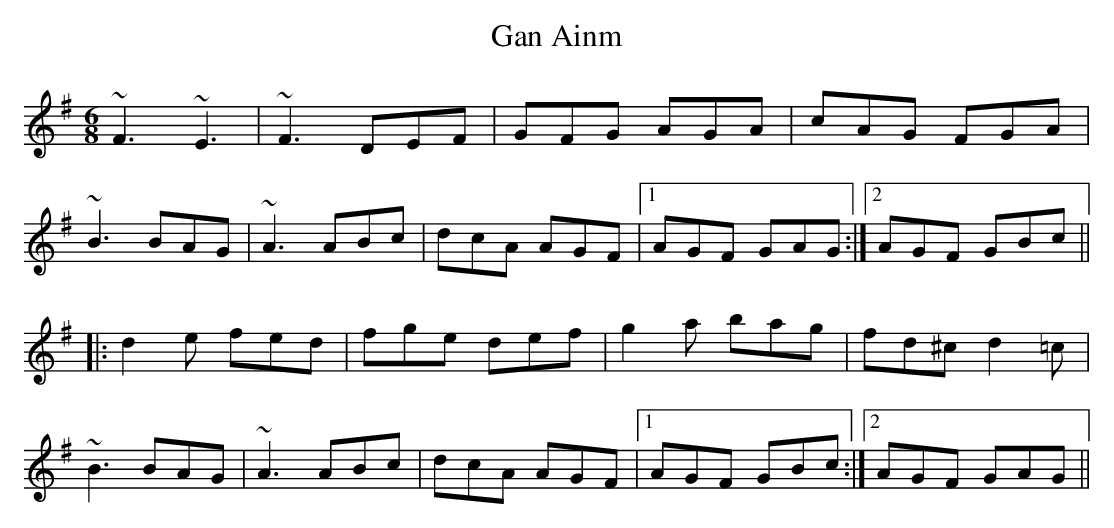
X:1
T:Gan Ainm
M:6/8
L:1/8
K:G
~F3 ~E3|~F3 DEF|GFG AGA|cAG FGA|!
~B3 BAG|~A3 ABc|dcA AGF|1 AGF GAG:|2 AGF GBc||!
|:d2e fed|fge def|g2a bag|fd^c d2=c|!
~B3 BAG|~A3 ABc|dcA AGF|1 AGF GBc:|2 AGF GAG||!
